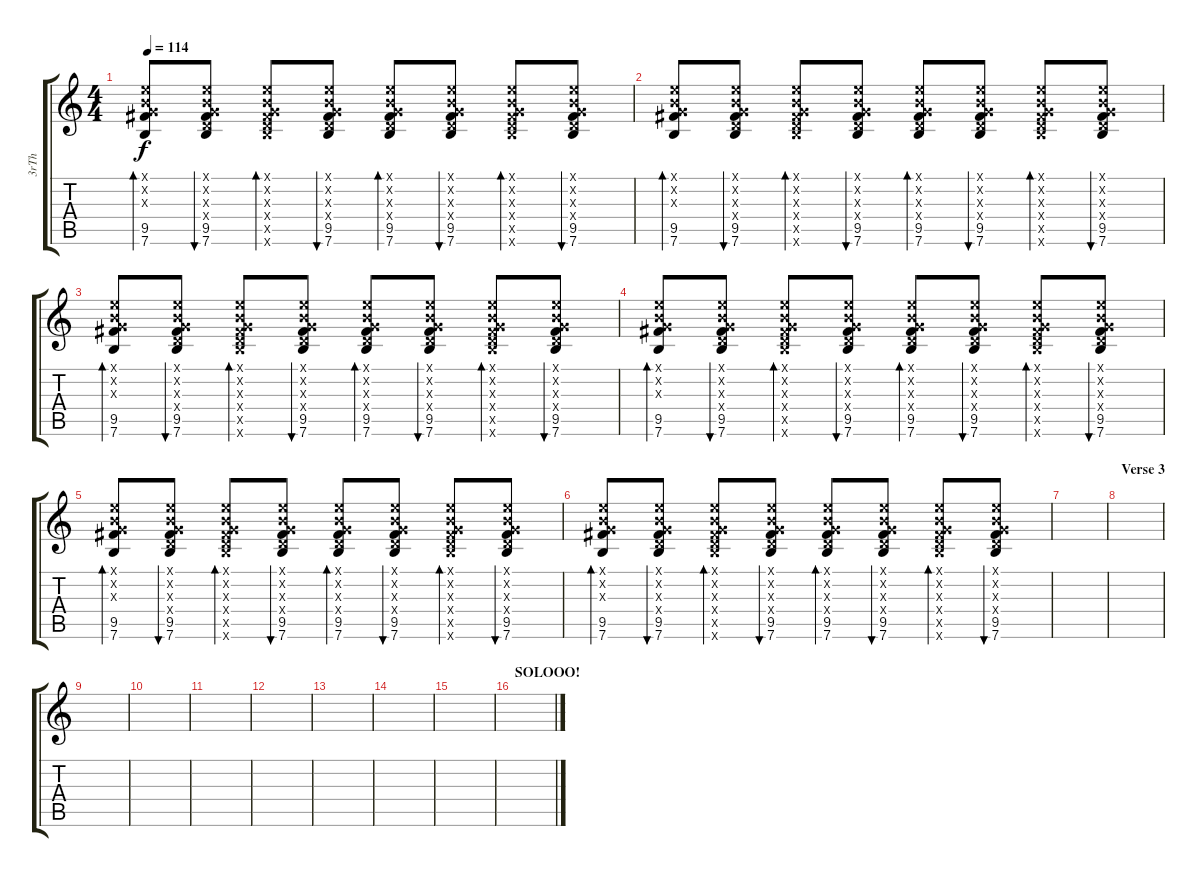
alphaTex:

\track ("3rTh" "3rTh") {instrument electricguitarjazz}
\staff {score tabs}
\tuning (E4 B3 G3 D3 A2 E2) {hide}
\ts (4 4)
\tempo 114
\clef g2
\ks c
(0.1{x} 0.2{x} 0.3{x} 9.5 7.6).8{bd 30 dy f} (0.1{x} 0.2{x} 0.3{x} 0.4{x} 9.5 7.6).8{bu 30} (0.1{x} 0.2{x} 0.3{x} 0.4{x} 9.5{x} 7.6{x}).8{bd 30} (0.1{x} 0.2{x} 0.3{x} 0.4{x} 9.5 7.6).8{bu 30} (0.1{x} 0.2{x} 0.3{x} 0.4{x} 9.5 7.6).8{bd 30} (0.1{x} 0.2{x} 0.3{x} 0.4{x} 9.5 7.6).8{bu 30} (0.1{x} 0.2{x} 0.3{x} 0.4{x} 9.5{x} 7.6{x}).8{bd 30} (0.1{x} 0.2{x} 0.3{x} 0.4{x} 9.5 7.6).8{bu 30} |
\section ("" "")
(0.1{x} 0.2{x} 0.3{x} 9.5 7.6).8{bd 30} (0.1{x} 0.2{x} 0.3{x} 0.4{x} 9.5 7.6).8{bu 30} (0.1{x} 0.2{x} 0.3{x} 0.4{x} 9.5{x} 7.6{x}).8{bd 30} (0.1{x} 0.2{x} 0.3{x} 0.4{x} 9.5 7.6).8{bu 30} (0.1{x} 0.2{x} 0.3{x} 0.4{x} 9.5 7.6).8{bd 30} (0.1{x} 0.2{x} 0.3{x} 0.4{x} 9.5 7.6).8{bu 30} (0.1{x} 0.2{x} 0.3{x} 0.4{x} 9.5{x} 7.6{x}).8{bd 30} (0.1{x} 0.2{x} 0.3{x} 0.4{x} 9.5 7.6).8{bu 30} |
(0.1{x} 0.2{x} 0.3{x} 9.5 7.6).8{bd 30} (0.1{x} 0.2{x} 0.3{x} 0.4{x} 9.5 7.6).8{bu 30} (0.1{x} 0.2{x} 0.3{x} 0.4{x} 9.5{x} 7.6{x}).8{bd 30} (0.1{x} 0.2{x} 0.3{x} 0.4{x} 9.5 7.6).8{bu 30} (0.1{x} 0.2{x} 0.3{x} 0.4{x} 9.5 7.6).8{bd 30} (0.1{x} 0.2{x} 0.3{x} 0.4{x} 9.5 7.6).8{bu 30} (0.1{x} 0.2{x} 0.3{x} 0.4{x} 9.5{x} 7.6{x}).8{bd 30} (0.1{x} 0.2{x} 0.3{x} 0.4{x} 9.5 7.6).8{bu 30} |
(0.1{x} 0.2{x} 0.3{x} 9.5 7.6).8{bd 30} (0.1{x} 0.2{x} 0.3{x} 0.4{x} 9.5 7.6).8{bu 30} (0.1{x} 0.2{x} 0.3{x} 0.4{x} 9.5{x} 7.6{x}).8{bd 30} (0.1{x} 0.2{x} 0.3{x} 0.4{x} 9.5 7.6).8{bu 30} (0.1{x} 0.2{x} 0.3{x} 0.4{x} 9.5 7.6).8{bd 30} (0.1{x} 0.2{x} 0.3{x} 0.4{x} 9.5 7.6).8{bu 30} (0.1{x} 0.2{x} 0.3{x} 0.4{x} 9.5{x} 7.6{x}).8{bd 30} (0.1{x} 0.2{x} 0.3{x} 0.4{x} 9.5 7.6).8{bu 30} |
(0.1{x} 0.2{x} 0.3{x} 9.5 7.6).8{bd 30} (0.1{x} 0.2{x} 0.3{x} 0.4{x} 9.5 7.6).8{bu 30} (0.1{x} 0.2{x} 0.3{x} 0.4{x} 9.5{x} 7.6{x}).8{bd 30} (0.1{x} 0.2{x} 0.3{x} 0.4{x} 9.5 7.6).8{bu 30} (0.1{x} 0.2{x} 0.3{x} 0.4{x} 9.5 7.6).8{bd 30} (0.1{x} 0.2{x} 0.3{x} 0.4{x} 9.5 7.6).8{bu 30} (0.1{x} 0.2{x} 0.3{x} 0.4{x} 9.5{x} 7.6{x}).8{bd 30} (0.1{x} 0.2{x} 0.3{x} 0.4{x} 9.5 7.6).8{bu 30} |
(0.1{x} 0.2{x} 0.3{x} 9.5 7.6).8{bd 30} (0.1{x} 0.2{x} 0.3{x} 0.4{x} 9.5 7.6).8{bu 30} (0.1{x} 0.2{x} 0.3{x} 0.4{x} 9.5{x} 7.6{x}).8{bd 30} (0.1{x} 0.2{x} 0.3{x} 0.4{x} 9.5 7.6).8{bu 30} (0.1{x} 0.2{x} 0.3{x} 0.4{x} 9.5 7.6).8{bd 30} (0.1{x} 0.2{x} 0.3{x} 0.4{x} 9.5 7.6).8{bu 30} (0.1{x} 0.2{x} 0.3{x} 0.4{x} 9.5{x} 7.6{x}).8{bd 30} (0.1{x} 0.2{x} 0.3{x} 0.4{x} 9.5 7.6).8{bu 30} |
|
\section ("" "Verse 3")
|
|
|
|
|
|
|
|
\section ("" "SOLOOO!")
